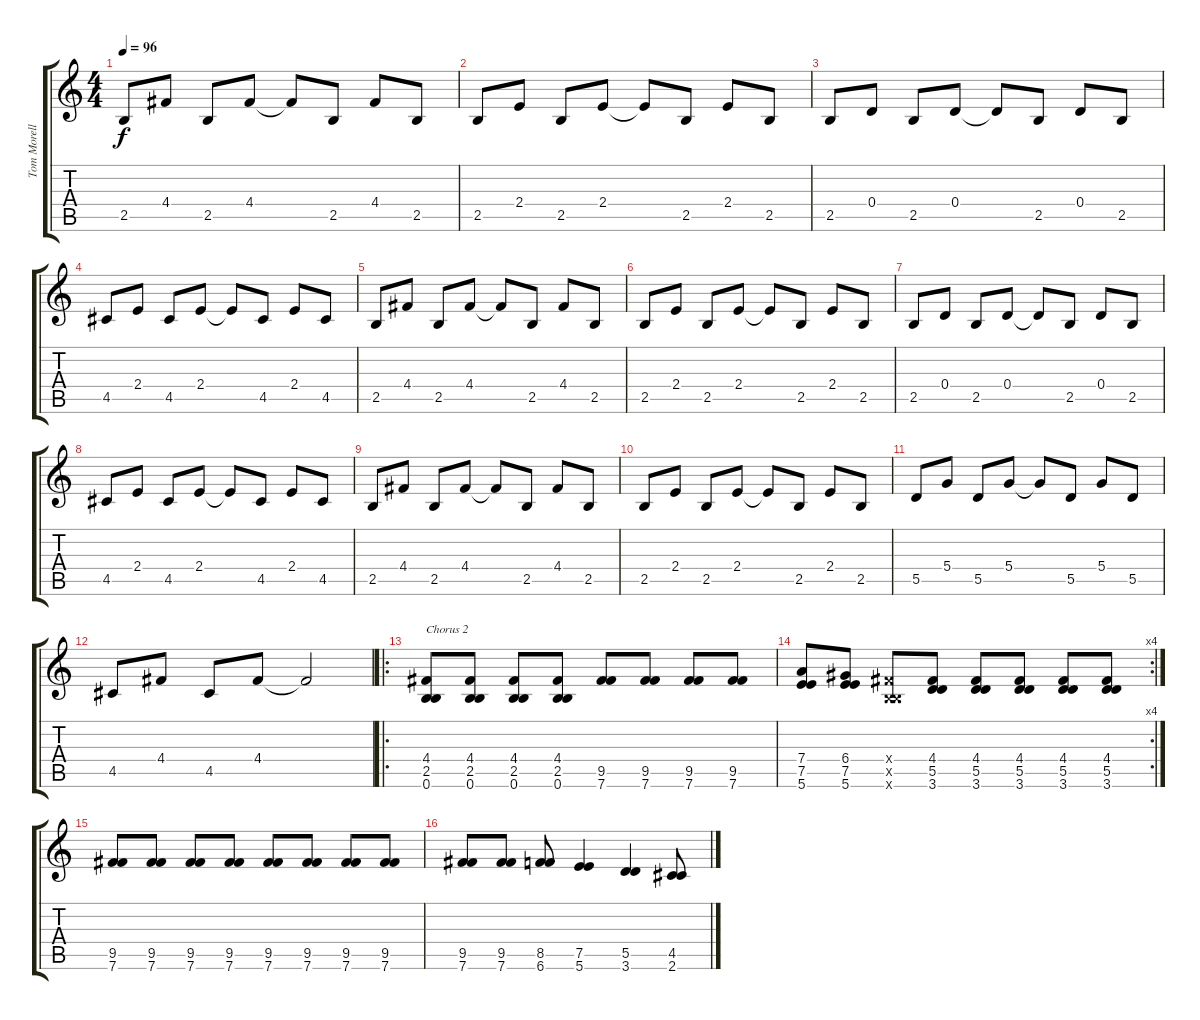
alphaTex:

\track ("Tom Morello" "Tom Morell") {instrument electricguitarjazz}
\staff {score tabs}
\tuning (E4 B3 G3 D3 A2 B2) {hide}
\ts (4 4)
\tempo 96
\clef g2
\ks c
2.5.8{dy f} 4.4.8 2.5.8 4.4.8 4.4{t}.8 2.5.8 4.4.8 2.5.8 |
2.5.8 2.4.8 2.5.8 2.4.8 2.4{t}.8 2.5.8 2.4.8 2.5.8 |
2.5.8 0.4.8 2.5.8 0.4.8 0.4{t}.8 2.5.8 0.4.8 2.5.8 |
4.5.8 2.4.8 4.5.8 2.4.8 2.4{t}.8 4.5.8 2.4.8 4.5.8 |
2.5.8 4.4.8 2.5.8 4.4.8 4.4{t}.8 2.5.8 4.4.8 2.5.8 |
2.5.8 2.4.8 2.5.8 2.4.8 2.4{t}.8 2.5.8 2.4.8 2.5.8 |
2.5.8 0.4.8 2.5.8 0.4.8 0.4{t}.8 2.5.8 0.4.8 2.5.8 |
4.5.8 2.4.8 4.5.8 2.4.8 2.4{t}.8 4.5.8 2.4.8 4.5.8 |
2.5.8 4.4.8 2.5.8 4.4.8 4.4{t}.8 2.5.8 4.4.8 2.5.8 |
2.5.8 2.4.8 2.5.8 2.4.8 2.4{t}.8 2.5.8 2.4.8 2.5.8 |
5.5.8 5.4.8 5.5.8 5.4.8 5.4{t}.8 5.5.8 5.4.8 5.5.8 |
4.5.8 4.4.8 4.5.8 4.4.8 4.4{t}.2 |
\ro
(4.4 2.5 0.6).8{txt "Chorus 2" instrument overdrivenguitar} (4.4 2.5 0.6).8{instrument overdrivenguitar} (4.4 2.5 0.6).8{instrument overdrivenguitar} (4.4 2.5 0.6).8{instrument overdrivenguitar} (9.5 7.6).8{instrument overdrivenguitar} (9.5 7.6).8{instrument overdrivenguitar} (9.5 7.6).8{instrument overdrivenguitar} (9.5 7.6).8{instrument overdrivenguitar} |
\rc 4
(7.4 7.5 5.6).8{instrument overdrivenguitar} (6.4 7.5 5.6).8{instrument overdrivenguitar} (4.4{x} 2.5{x} 0.6{x}).8{instrument overdrivenguitar} (4.4 5.5 3.6).8{instrument overdrivenguitar} (4.4 5.5 3.6).8{instrument overdrivenguitar} (4.4 5.5 3.6).8{instrument overdrivenguitar} (4.4 5.5 3.6).8{instrument overdrivenguitar} (4.4 5.5 3.6).8{instrument overdrivenguitar} |
(9.5 7.6).8{instrument overdrivenguitar} (9.5 7.6).8{instrument overdrivenguitar} (9.5 7.6).8{instrument overdrivenguitar} (9.5 7.6).8{instrument overdrivenguitar} (9.5 7.6).8{instrument overdrivenguitar} (9.5 7.6).8{instrument overdrivenguitar} (9.5 7.6).8{instrument overdrivenguitar} (9.5 7.6).8{instrument overdrivenguitar} |
(9.5 7.6).8{instrument overdrivenguitar} (9.5 7.6).8{instrument overdrivenguitar} (8.5 6.6).8{instrument overdrivenguitar} (7.5 5.6).4{instrument overdrivenguitar} (5.5 3.6).4{instrument overdrivenguitar} (4.5 2.6).8{instrument overdrivenguitar}
